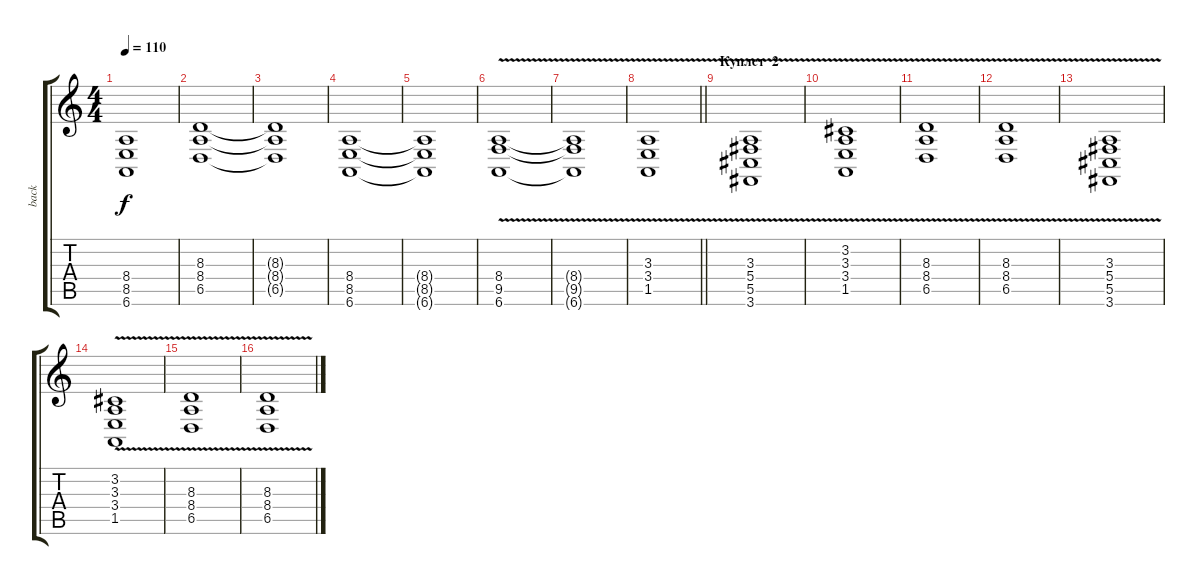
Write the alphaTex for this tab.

\track ("back" "back") {instrument rockorgan}
\staff {score tabs}
\tuning (Eb4 Bb3 Gb3 Db3 Ab2 Eb2) {hide}
\ts (4 4)
\tempo 110
\clef g2
\ks c
(8.4{t} 8.5{t} 6.6{t}).1{dy f} |
(8.3 8.4 6.5).1 |
(8.3{t} 8.4{t} 6.5{t}).1 |
(8.4 8.5 6.6).1 |
(8.4{t} 8.5{t} 6.6{t}).1 |
(8.4{v} 9.5 6.6).1 |
(8.4{t} 9.5{t} 6.6{t}).1 |
\barLineRight lightlight
(3.3{v} 3.4 1.5).1 |
\section ("" "Куплет  2")
(3.3{v} 5.4 5.5 3.6).1 |
(3.2 3.3{v} 3.4 1.5).1 |
(8.3{v} 8.4 6.5).1 |
(8.3{v} 8.4 6.5).1 |
(3.3{v} 5.4 5.5 3.6).1 |
(3.2 3.3{v} 3.4 1.5).1 |
(8.3{v} 8.4 6.5).1 |
(8.3{v} 8.4 6.5).1
